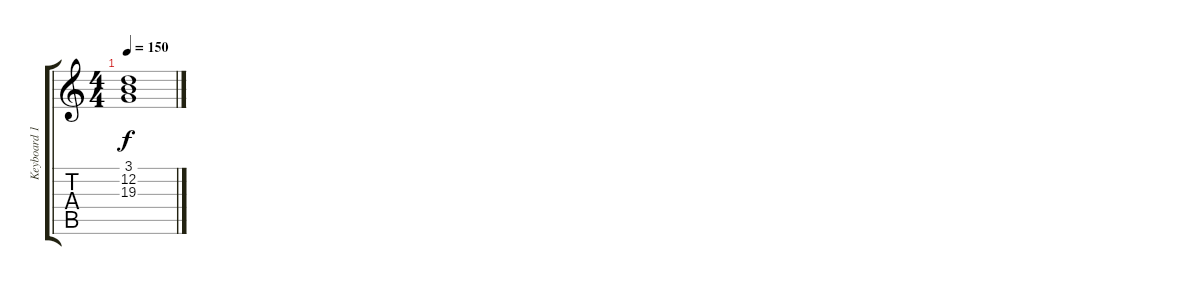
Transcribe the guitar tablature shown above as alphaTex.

\track ("Keyboard 1" "Keyboard 1") {instrument tremolostrings}
\staff {score tabs}
\tuning (E4 B3 G3 D3 A2 E2) {hide}
\ts (4 4)
\tempo 150
\clef g2
\ks c
(3.1 12.2 19.3).1{dy f}
